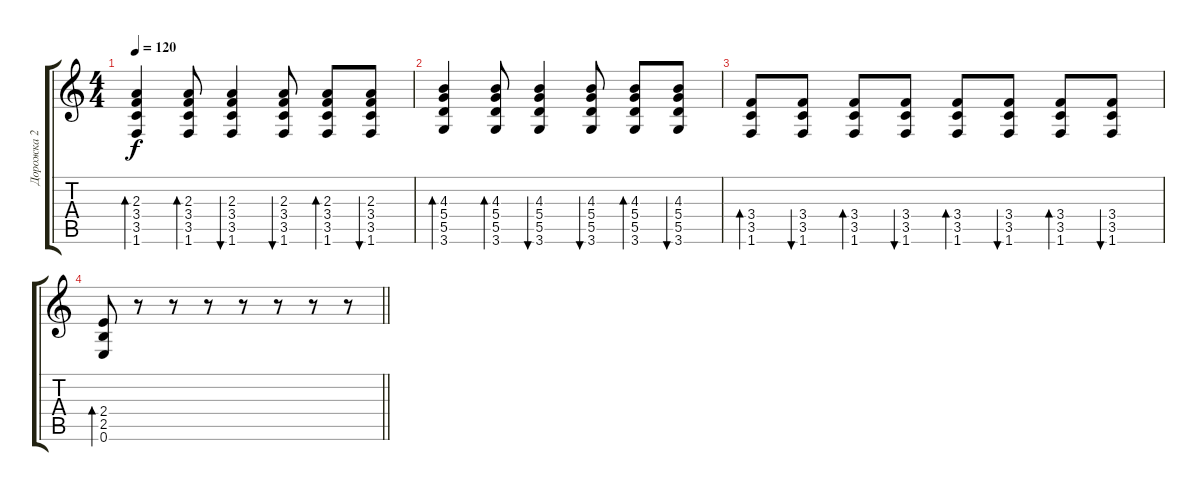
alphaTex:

\track ("Дорожка 2" "Дорожка 2") {instrument acousticguitarsteel}
\staff {score tabs}
\tuning (E4 B3 G3 D3 A2 E2) {hide}
\ts (4 4)
\tempo 120
\clef g2
\ks c
(2.3 3.4 3.5 1.6).4{bd 60 dy f} (2.3 3.4 3.5 1.6).8{bd 60} (2.3 3.4 3.5 1.6).4{bu 60} (2.3 3.4 3.5 1.6).8{bu 60} (2.3 3.4 3.5 1.6).8{bd 60} (2.3 3.4 3.5 1.6).8{bu 60} |
(4.3 5.4 5.5 3.6).4{bd 60} (4.3 5.4 5.5 3.6).8{bd 60} (4.3 5.4 5.5 3.6).4{bu 60} (4.3 5.4 5.5 3.6).8{bu 60} (4.3 5.4 5.5 3.6).8{bd 60} (4.3 5.4 5.5 3.6).8{bu 60} |
(3.4 3.5 1.6).8{bd 60} (3.4 3.5 1.6).8{bu 60} (3.4 3.5 1.6).8{bd 60} (3.4 3.5 1.6).8{bu 60} (3.4 3.5 1.6).8{bd 60} (3.4 3.5 1.6).8{bu 60} (3.4 3.5 1.6).8{bd 60} (3.4 3.5 1.6).8{bu 60} |
\barLineRight lightlight
(2.4 2.5 0.6).8{bd 60} r.8 r.8 r.8 r.8 r.8 r.8 r.8
